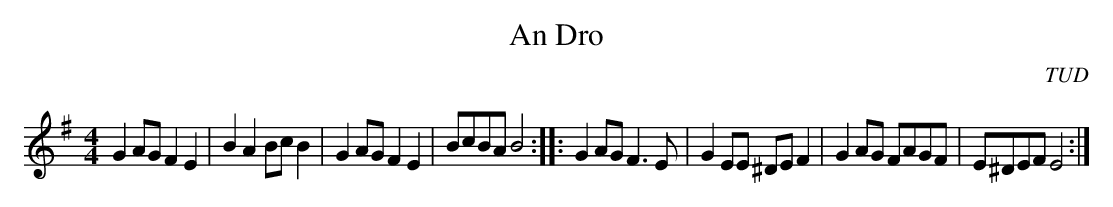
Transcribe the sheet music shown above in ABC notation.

X:1
T:An Dro
C:TUD
M:4/4
L:1/8
K:G
G2AG F2E2|B2A2 BcB2|G2AG F2E2|BcBA B4:|\
|:G2AG F3E|G2EE ^DEF2|G2AG FAGF|E^DEF E4:|
